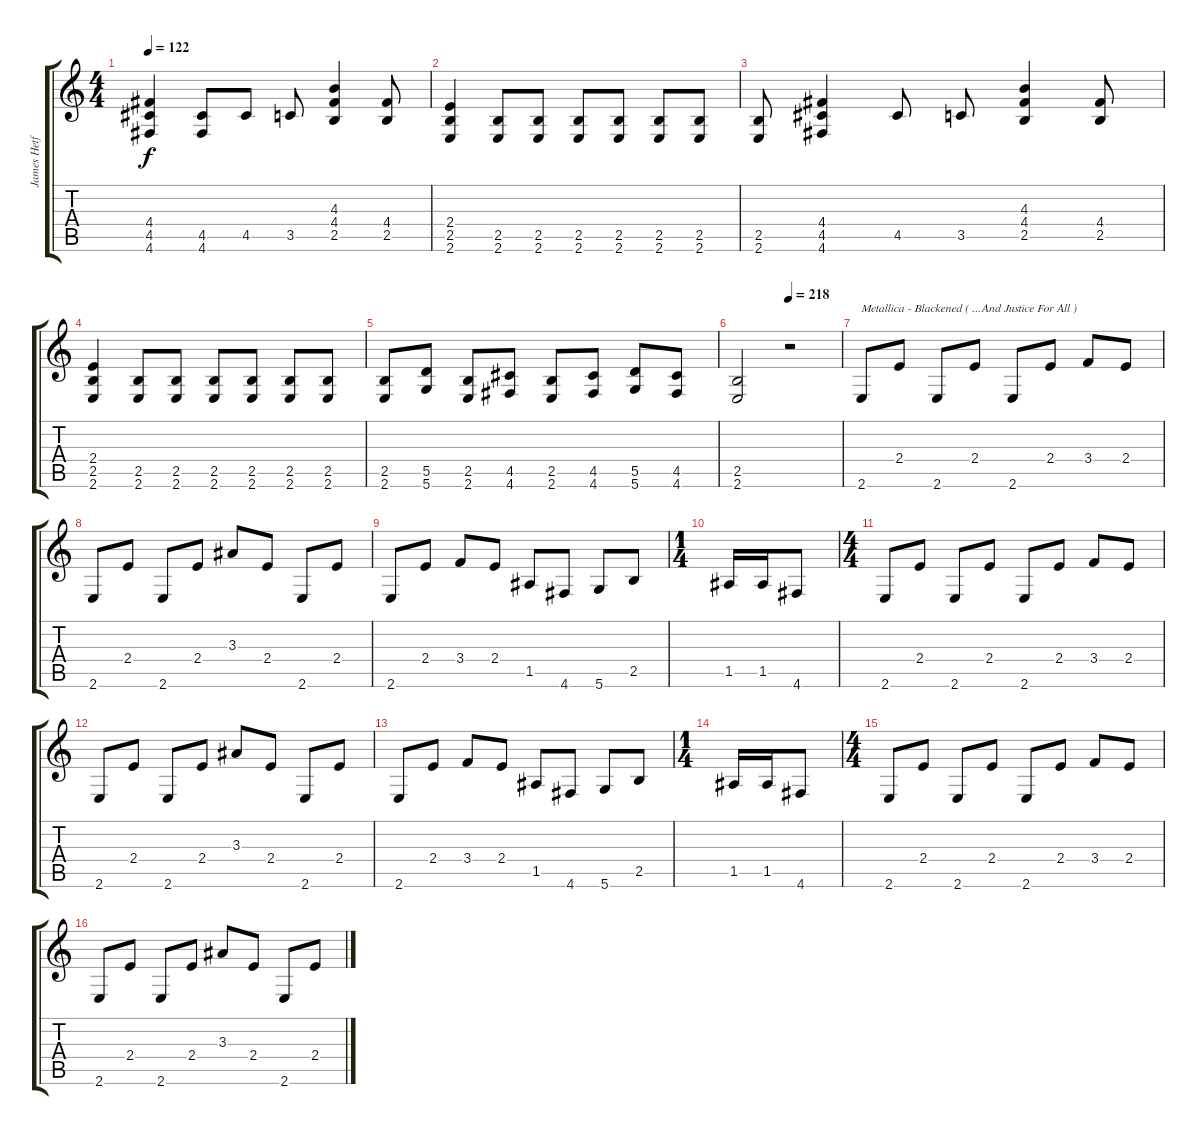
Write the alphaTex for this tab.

\track ("James Hetfield" "James Hetf") {instrument distortionguitar}
\staff {score tabs}
\tuning (E4 B3 G3 D3 A2 D2) {hide}
\ts (4 4)
\tempo 122
\clef g2
\ks c
(4.4 4.5 4.6).4{dy f} (4.5 4.6).8 4.5.8 3.5.8 (4.3 4.4 2.5).4 (4.4 2.5).8 |
(2.4 2.5 2.6).4 (2.5 2.6).8 (2.5 2.6).8 (2.5 2.6).8 (2.5 2.6).8 (2.5 2.6).8 (2.5 2.6).8 |
(2.5 2.6).8 (4.4 4.5 4.6).4 4.5.8 3.5.8 (4.3 4.4 2.5).4 (4.4 2.5).8 |
(2.4 2.5 2.6).4 (2.5 2.6).8 (2.5 2.6).8 (2.5 2.6).8 (2.5 2.6).8 (2.5 2.6).8 (2.5 2.6).8 |
(2.5 2.6).8 (5.5 5.6).8 (2.5 2.6).8 (4.5 4.6).8 (2.5 2.6).8 (4.5 4.6).8 (5.5 5.6).8 (4.5 4.6).8 |
\tempo (218 0.5)
(2.5 2.6).2 r.2 |
2.6.8{txt "Metallica - Blackened ( ...And Justice For All )"} 2.4.8 2.6.8 2.4.8 2.6.8 2.4.8 3.4.8 2.4.8 |
2.6.8 2.4.8 2.6.8 2.4.8 3.3.8 2.4.8 2.6.8 2.4.8 |
2.6.8 2.4.8 3.4.8 2.4.8 1.5.8 4.6.8 5.6.8 2.5.8 |
\ts (1 4)
1.5.16 1.5.16 4.6.8 |
\ts (4 4)
2.6.8 2.4.8 2.6.8 2.4.8 2.6.8 2.4.8 3.4.8 2.4.8 |
2.6.8 2.4.8 2.6.8 2.4.8 3.3.8 2.4.8 2.6.8 2.4.8 |
2.6.8 2.4.8 3.4.8 2.4.8 1.5.8 4.6.8 5.6.8 2.5.8 |
\ts (1 4)
1.5.16 1.5.16 4.6.8 |
\ts (4 4)
2.6.8 2.4.8 2.6.8 2.4.8 2.6.8 2.4.8 3.4.8 2.4.8 |
2.6.8 2.4.8 2.6.8 2.4.8 3.3.8 2.4.8 2.6.8 2.4.8
